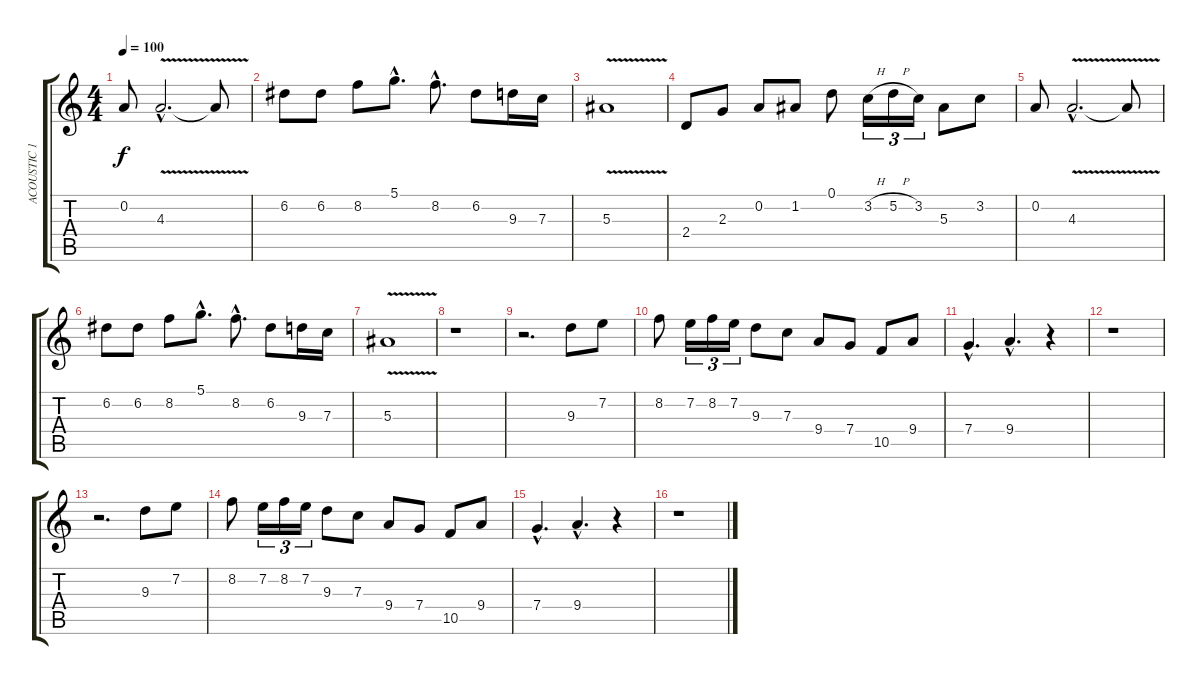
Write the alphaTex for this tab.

\track ("ACOUSTIC 1" "ACOUSTIC 1") {instrument acousticguitarsteel}
\staff {score tabs}
\tuning (D4 A3 F3 C3 G2 D2) {hide}
\ts (4 4)
\tempo 100
\clef g2
\ks c
0.2.8{dy f} 4.3{v hac}.2{d} 4.3{t}.8 |
6.2.8 6.2.8 8.2.8 5.1{hac}.8{d} 8.2{hac}.8{d} 6.2.8 9.3.16 7.3.16 |
5.3{v}.1 |
2.4.8 2.3.8 0.2.8 1.2.8 0.1.8 3.2{h}.16{tu (3 2)} 5.2{h}.16{tu (3 2)} 3.2.16{tu (3 2)} 5.3.8 3.2.8 |
0.2.8 4.3{v hac}.2{d} 4.3{t}.8 |
6.2.8 6.2.8 8.2.8 5.1{hac}.8{d} 8.2{hac}.8{d} 6.2.8 9.3.16 7.3.16 |
5.3{v}.1 |
r.1 |
r.2{d} 9.3.8 7.2.8 |
8.2.8 7.2.16{tu (3 2)} 8.2.16{tu (3 2)} 7.2.16{tu (3 2)} 9.3.8 7.3.8 9.4.8 7.4.8 10.5.8 9.4.8 |
7.4{hac}.4{d} 9.4{hac}.4{d} r.4 |
r.1 |
r.2{d} 9.3.8 7.2.8 |
8.2.8 7.2.16{tu (3 2)} 8.2.16{tu (3 2)} 7.2.16{tu (3 2)} 9.3.8 7.3.8 9.4.8 7.4.8 10.5.8 9.4.8 |
7.4{hac}.4{d} 9.4{hac}.4{d} r.4 |
r.1
